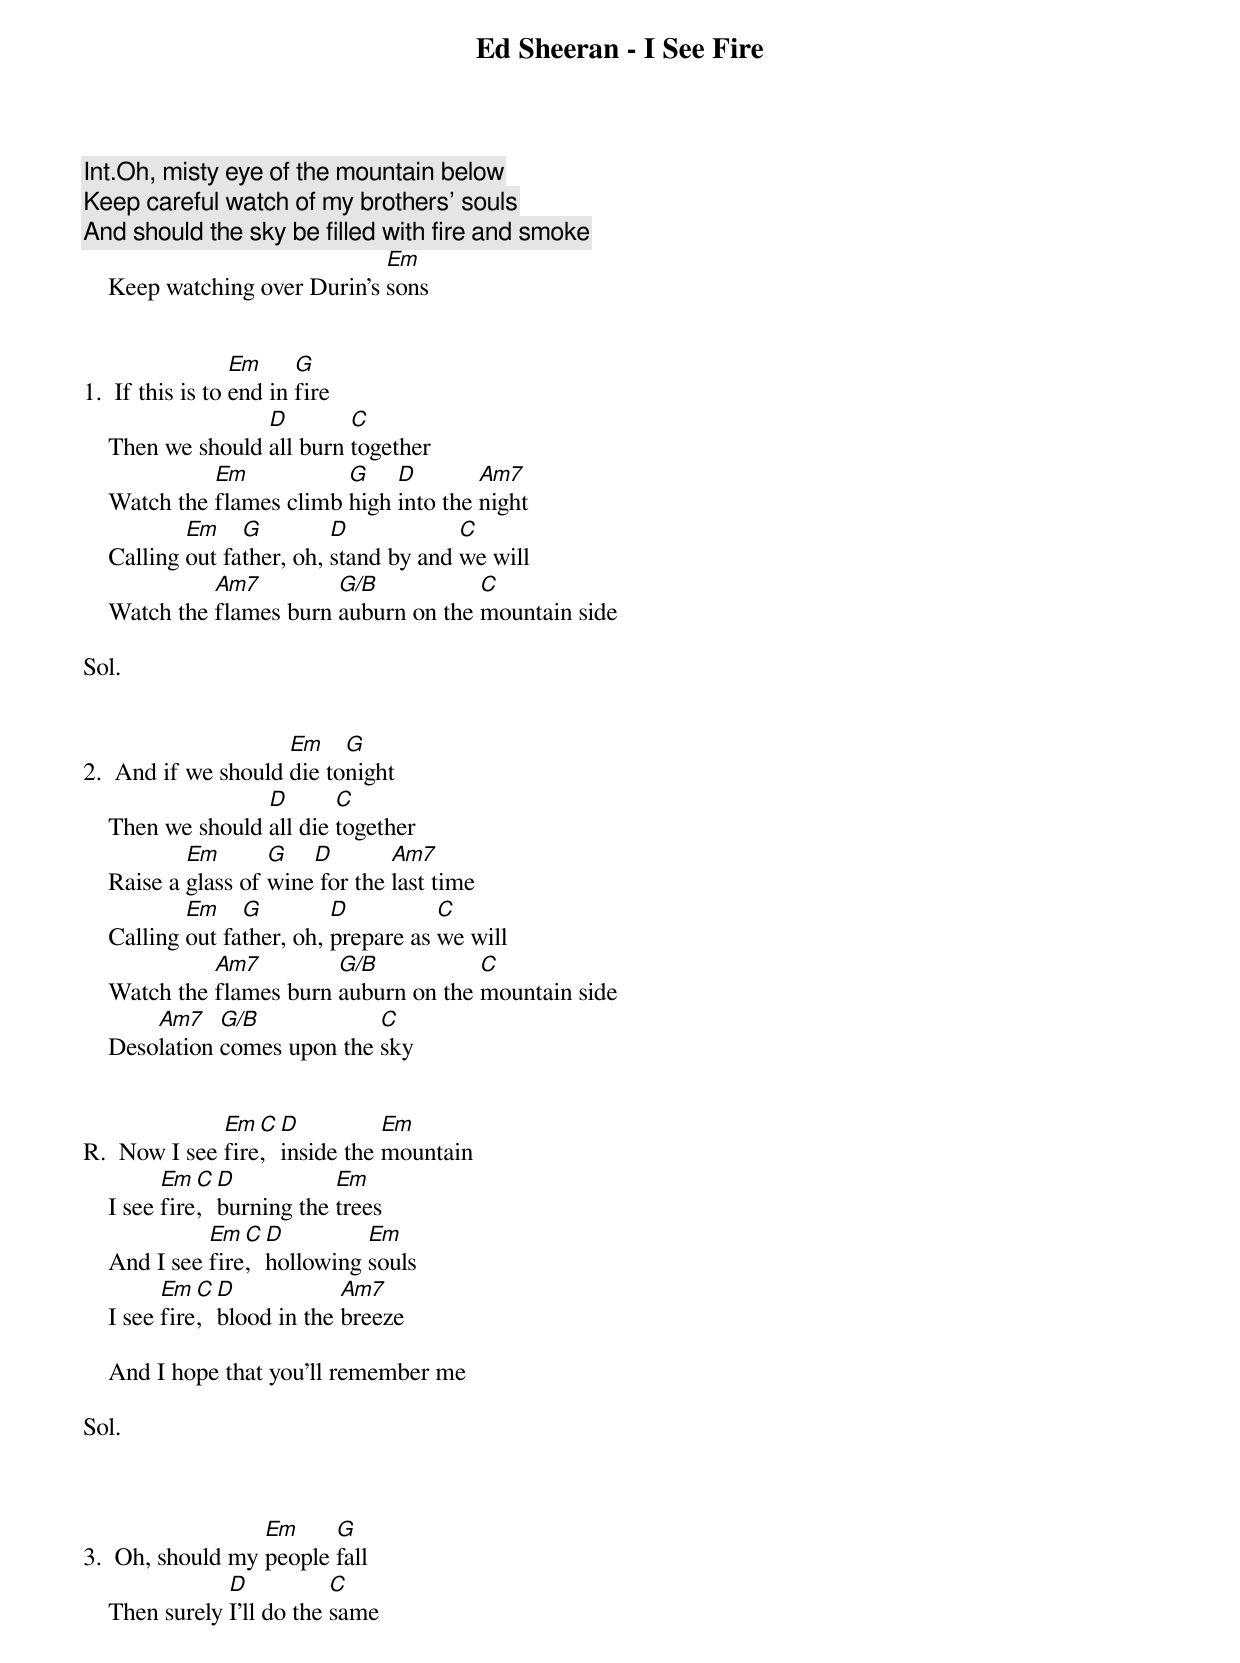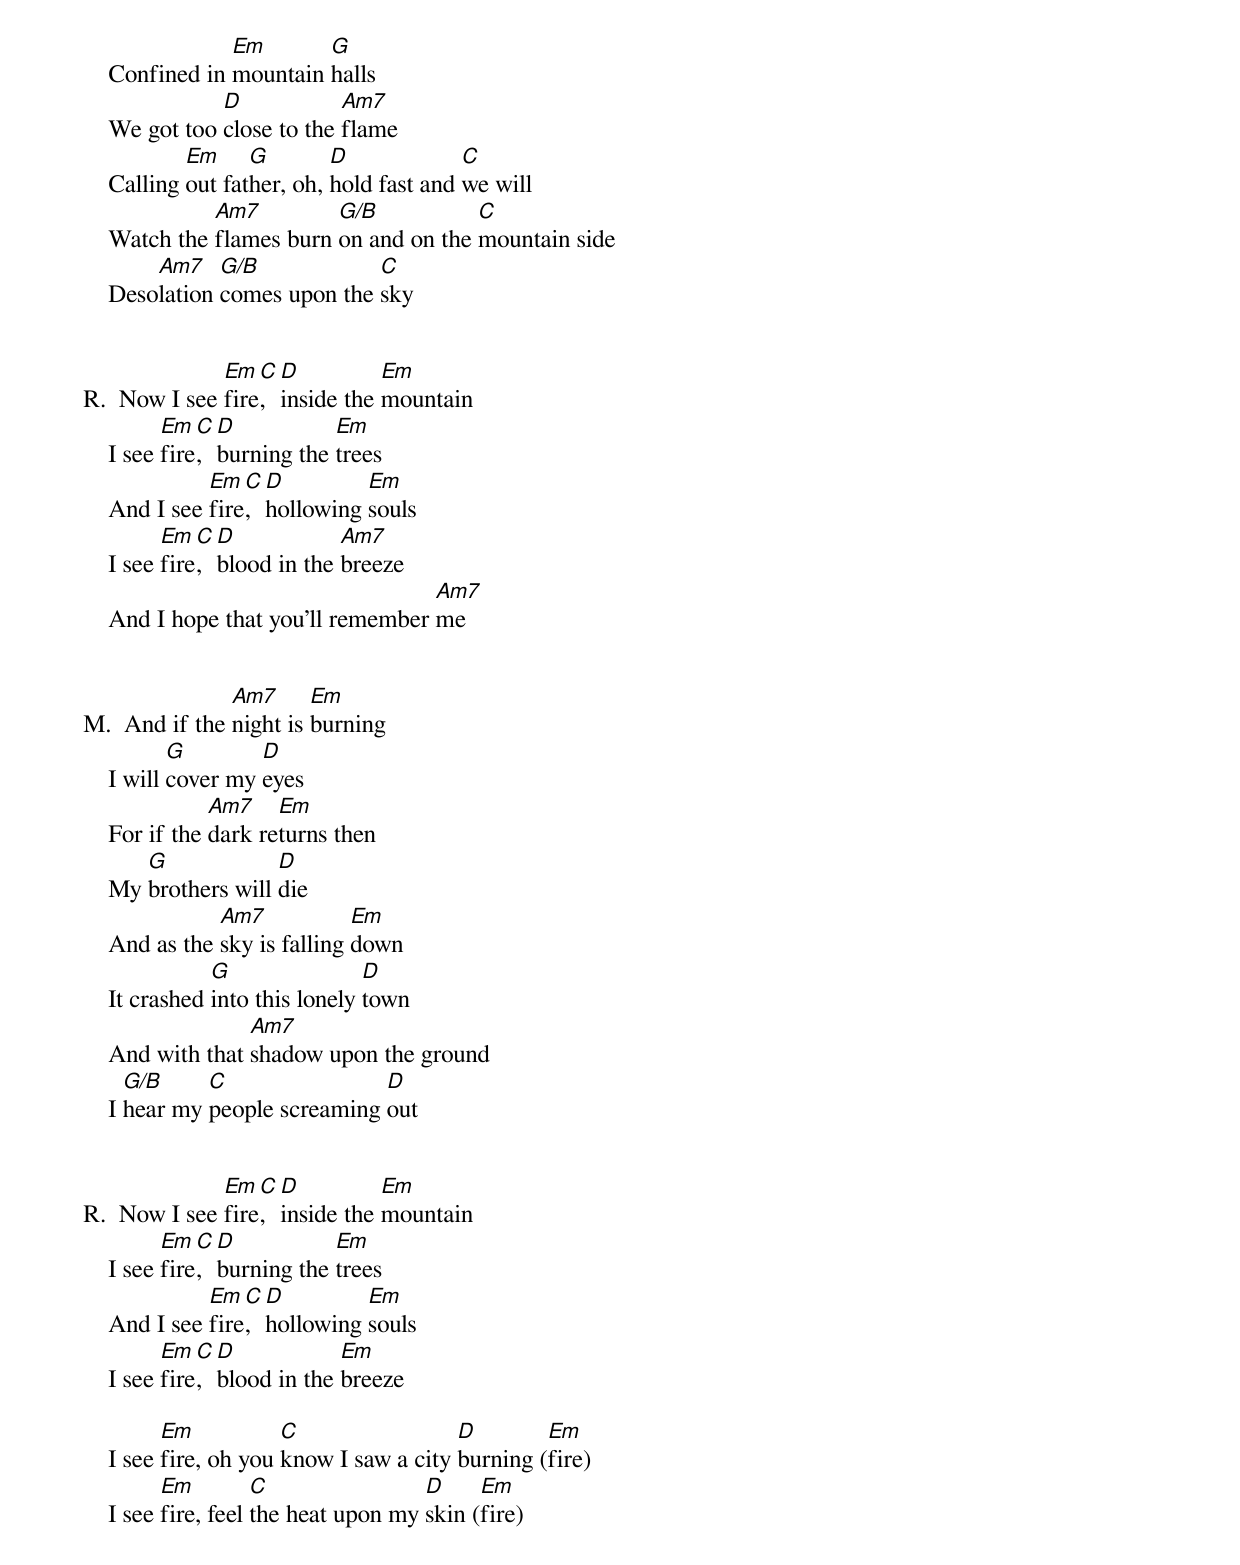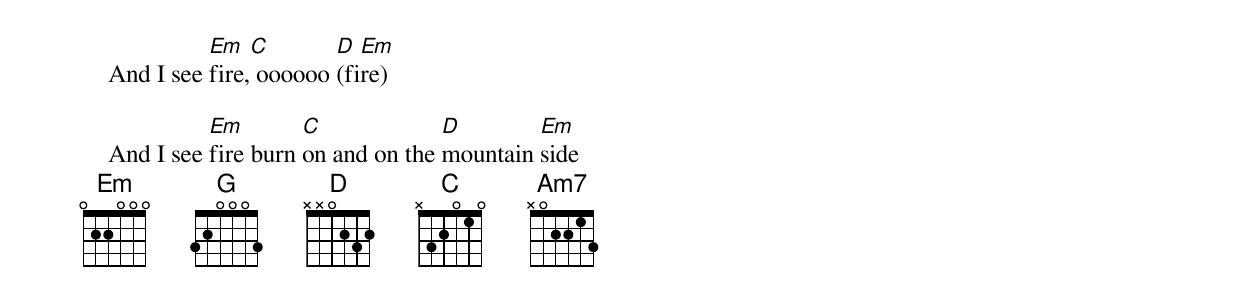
Ed Sheeran - I See Fire


Int.Oh, misty eye of the mountain below
    Keep careful watch of my brothers' souls
    And should the sky be filled with fire and smoke
                               Em
    Keep watching over Durin's sons


                  Em     G
1.  If this is to end in fire
                   D        C
    Then we should all burn together
              Em           G    D        Am7
    Watch the flames climb high into the night
            Em    G         D            C
    Calling out father, oh, stand by and we will
              Am7         G/B           C
    Watch the flames burn auburn on the mountain side

Sol.


                     Em    G
2.  And if we should die tonight
                   D       C
    Then we should all die together
            Em       G   D        Am7
    Raise a glass of wine for the last time
            Em    G         D          C
    Calling out father, oh, prepare as we will
              Am7         G/B           C
    Watch the flames burn auburn on the mountain side
        Am7    G/B            C
    Desolation comes upon the sky


              Em  C  D          Em
R.  Now I see fire,  inside the mountain
          Em  C  D           Em
    I see fire,  burning the trees
              Em  C  D         Em
    And I see fire,  hollowing souls
          Em  C  D            Am7
    I see fire,  blood in the breeze

    And I hope that you'll remember me

Sol.



                  Em     G
3.  Oh, should my people fall
                D           C
    Then surely I'll do the same
                Em       G
    Confined in mountain halls
               D            Am7
    We got too close to the flame
            Em     G        D             C
    Calling out father, oh, hold fast and we will
              Am7         G/B           C
    Watch the flames burn on and on the mountain side
        Am7    G/B            C
    Desolation comes upon the sky


              Em  C  D          Em
R.  Now I see fire,  inside the mountain
          Em  C  D           Em
    I see fire,  burning the trees
              Em  C  D         Em
    And I see fire,  hollowing souls
          Em  C  D            Am7
    I see fire,  blood in the breeze
                                    Am7
    And I hope that you'll remember me


               Am7      Em
M.  And if the night is burning
           G        D
    I will cover my eyes
               Am7    Em
    For if the dark returns then
       G             D
    My brothers will die
               Am7            Em
    And as the sky is falling down
               G                D
    It crashed into this lonely town
                  Am7
    And with that shadow upon the ground
      G/B     C                D
    I hear my people screaming out


              Em  C  D          Em
R.  Now I see fire,  inside the mountain
          Em  C  D           Em
    I see fire,  burning the trees
              Em  C  D         Em
    And I see fire,  hollowing souls
          Em  C  D            Em
    I see fire,  blood in the breeze

          Em           C                 D        Em
    I see fire, oh you know I saw a city burning (fire)
          Em         C                D     Em
    I see fire, feel the heat upon my skin (fire)
              Em   C       D  Em
    And I see fire, oooooo (fire)

              Em        C             D        Em
    And I see fire burn on and on the mountain side
